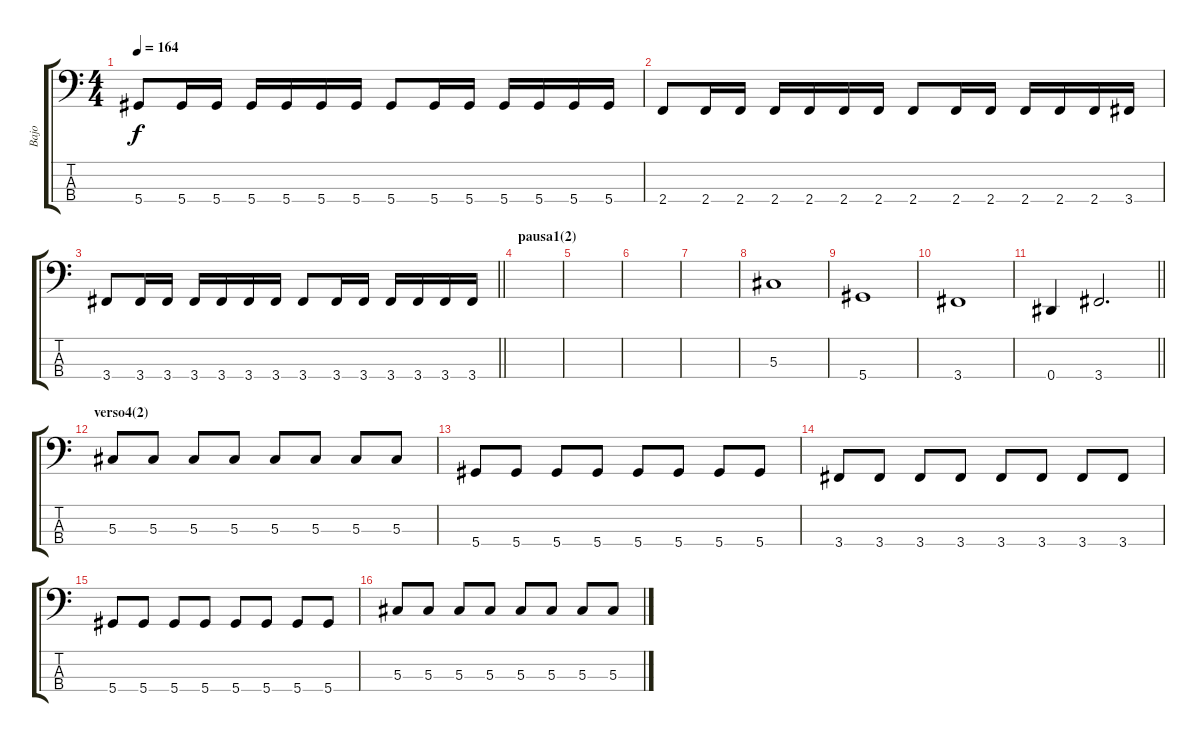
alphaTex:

\track ("Bajo" "Bajo") {instrument electricbassfinger}
\staff {score tabs}
\tuning (Gb2 Db2 Ab1 Eb1) {hide}
\ts (4 4)
\tempo 164
\clef f4
\ks c
5.4.8{dy f} 5.4.16 5.4.16 5.4.16 5.4.16 5.4.16 5.4.16 5.4.8 5.4.16 5.4.16 5.4.16 5.4.16 5.4.16 5.4.16 |
2.4.8 2.4.16 2.4.16 2.4.16 2.4.16 2.4.16 2.4.16 2.4.8 2.4.16 2.4.16 2.4.16 2.4.16 2.4.16 3.4.16 |
\barLineRight lightlight
3.4.8 3.4.16 3.4.16 3.4.16 3.4.16 3.4.16 3.4.16 3.4.8 3.4.16 3.4.16 3.4.16 3.4.16 3.4.16 3.4.16 |
\section ("" "pausa1(2)")
|
|
|
|
5.3.1 |
5.4.1 |
3.4.1 |
\barLineRight lightlight
0.4.4 3.4.2{d} |
\section ("" "verso4(2)")
5.3.8 5.3.8 5.3.8 5.3.8 5.3.8 5.3.8 5.3.8 5.3.8 |
5.4.8 5.4.8 5.4.8 5.4.8 5.4.8 5.4.8 5.4.8 5.4.8 |
3.4.8 3.4.8 3.4.8 3.4.8 3.4.8 3.4.8 3.4.8 3.4.8 |
5.4.8 5.4.8 5.4.8 5.4.8 5.4.8 5.4.8 5.4.8 5.4.8 |
5.3.8 5.3.8 5.3.8 5.3.8 5.3.8 5.3.8 5.3.8 5.3.8
